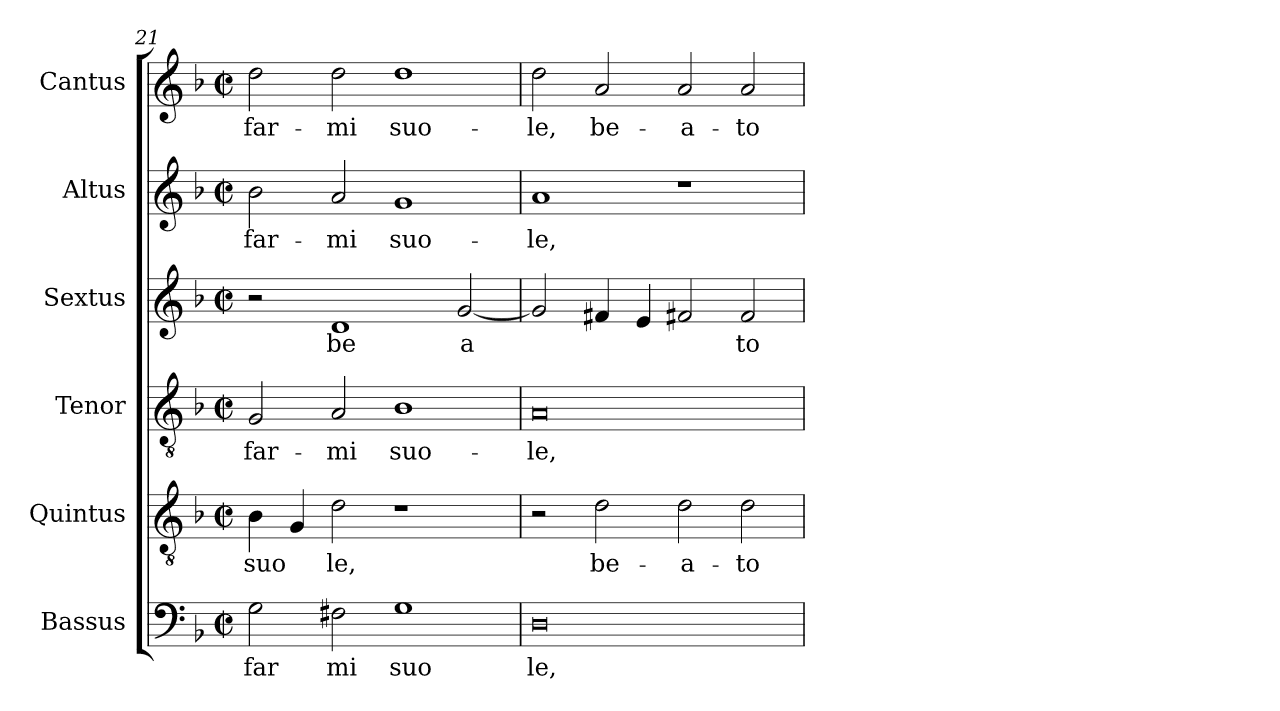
**kern	**text	**kern	**text	**kern	**text	**kern	**text	**kern	**text	**kern	**text
*part6	*part6	*part5	*part5	*part4	*part4	*part3	*part3	*part2	*part2	*part1	*part1
*staff6	*staff6	*staff5	*staff5	*staff4	*staff4	*staff3	*staff3	*staff2	*staff2	*staff1	*staff1
*I"Bassus	*	*I"Quintus	*	*I"Tenor	*	*I"Sextus	*	*I"Altus	*	*I"Cantus	*
*clefF4	*	*clefGv2	*	*clefGv2	*	*clefG2	*	*clefG2	*	*clefG2	*
*k[b-]	*	*k[b-]	*	*k[b-]	*	*k[b-]	*	*k[b-]	*	*k[b-]	*
*F:	*	*F:	*	*F:	*	*F:	*	*F:	*	*F:	*
*M2/2	*	*M2/2	*	*M2/2	*	*M2/2	*	*M2/2	*	*M2/2	*
*met(c|)	*	*met(c|)	*	*met(c|)	*	*met(c|)	*	*met(c|)	*	*met(c|)	*
=21	=21	=21	=21	=21	=21	=21	=21	=21	=21	=21	=21
!	!LO:LY:b:cj	!	!LO:LY:b:cj	!	!LO:LY:b:cj	!	!	!	!LO:LY:b:cj	!	!LO:LY:b:cj
2G\	far	4B-\	suo-	2G/	far-	2r	.	2b-\	far-	2dd\	far-
!	!	!	!LO:LY:b:cj	!	!	!	!	!	!	!	!
.	.	4G/	--	.	.	.	.	.	.	.	.
!	!LO:LY:b:cj	!	!LO:LY:b:cj	!	!LO:LY:b:cj	!	!LO:LY:b:cj	!	!LO:LY:b:cj	!	!LO:LY:b:cj
2F#X\	mi	2d\	-le,	2A/	-mi	1d	be	2a/	-mi	2dd\	-mi
!	!LO:LY:b:cj	!	!	!	!LO:LY:b:cj	!	!	!	!LO:LY:b:cj	!	!LO:LY:b:cj
1G	suo	1r	.	1B-	suo-	.	.	1g	suo-	1dd	suo-
!	!	!	!	!	!	!	!LO:LY:b:cj	!	!	!	!
.	.	.	.	.	.	[<2g/	a	.	.	.	.
=22	=22	=22	=22	=22	=22	=22	=22	=22	=22	=22	=22
!	!LO:LY:b:cj	!	!	!	!LO:LY:b:cj	!	!LO:LY:b:cj	!	!LO:LY:b:cj	!	!LO:LY:b:cj
0D	le,	2r	.	0A	-le,	2g/]	.	1a	-le,	2dd\	-le,
!	!	!	!LO:LY:b:cj	!	!	!	!LO:LY:b:cj	!	!	!	!LO:LY:b:cj
.	.	2d\	be-	.	.	4f#/	.	.	.	2a/	be-
!	!	!	!	!	!	!	!LO:LY:b:cj	!	!	!	!
.	.	.	.	.	.	4e/	.	.	.	.	.
!	!	!	!LO:LY:b:cj	!	!	!	!LO:LY:b:cj	!	!	!	!LO:LY:b:cj
.	.	2d\	-a-	.	.	2f#X/	.	1r	.	2a/	-a-
!	!	!	!LO:LY:b:cj	!	!	!	!LO:LY:b:cj	!	!	!	!LO:LY:b:cj
.	.	2d\	-to	.	.	2f#/	to	.	.	2a/	-to
=	=	=	=	=	=	=	=	=	=	=	=
*-	*-	*-	*-	*-	*-	*-	*-	*-	*-	*-	*-
